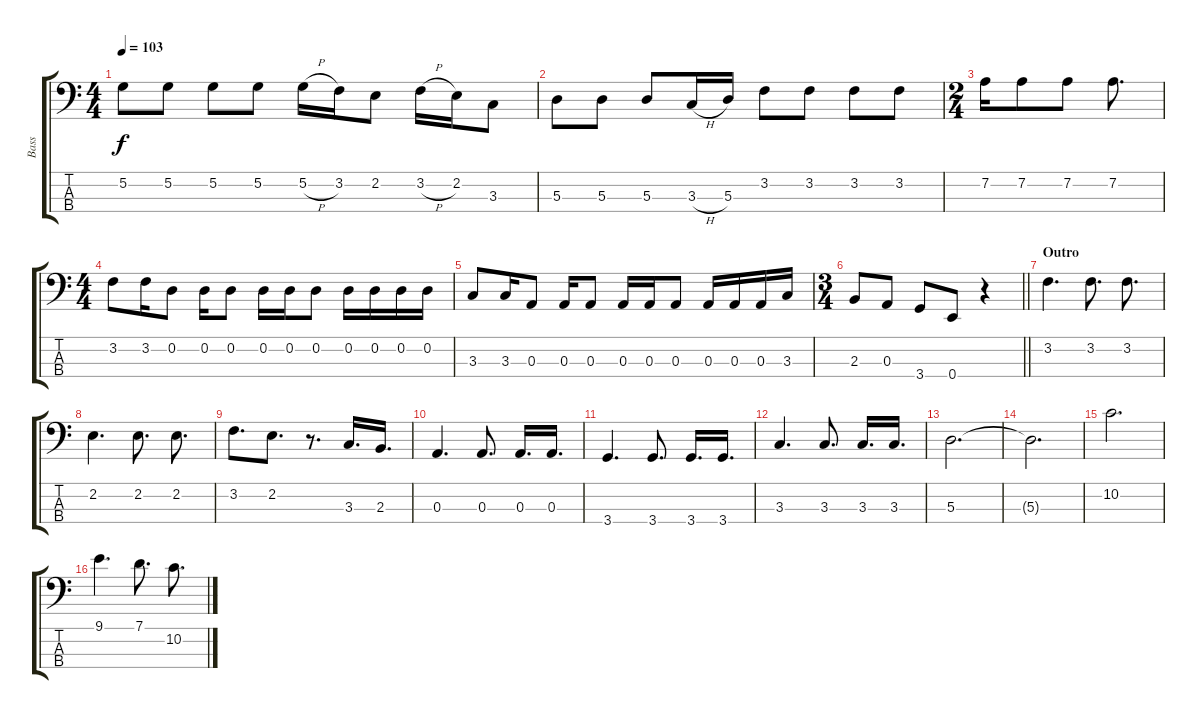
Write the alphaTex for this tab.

\track ("Bass" "Bass") {instrument electricbassfinger}
\staff {score tabs}
\tuning (G2 D2 A1 E1) {hide}
\ts (4 4)
\tempo 103
\clef f4
\ks c
5.2.8{dy f} 5.2.8 5.2.8 5.2.8 5.2{h}.16 3.2.16 2.2.8 3.2{h}.16 2.2.16 3.3.8 |
5.3.8 5.3.8 5.3.8 3.3{h}.16 5.3.16 3.2.8 3.2.8 3.2.8 3.2.8 |
\ts (2 4)
7.2.16 7.2.8 7.2.8 7.2.8{d} |
\ts (4 4)
3.2.8 3.2.16 0.2.8 0.2.16 0.2.8 0.2.16 0.2.16 0.2.8 0.2.16 0.2.16 0.2.16 0.2.16 |
3.3.8 3.3.16 0.3.8 0.3.16 0.3.8 0.3.16 0.3.16 0.3.8 0.3.16 0.3.16 0.3.16 3.3.16 |
\ts (3 4)
\barLineRight lightlight
2.3.8 0.3.8 3.4.8 0.4.8 r.4 |
\section ("" "Outro")
3.2.4{d} 3.2.8{d} 3.2.8{d} |
2.2.4{d} 2.2.8{d} 2.2.8{d} |
3.2.8{d} 2.2.8{d} r.8{d} 3.3.16{d} 2.3.16{d} |
0.3.4{d} 0.3.8{d} 0.3.16{d} 0.3.16{d} |
3.4.4{d} 3.4.8{d} 3.4.16{d} 3.4.16{d} |
3.3.4{d} 3.3.8{d} 3.3.16{d} 3.3.16{d} |
5.3.2{d} |
5.3{t}.2{d} |
10.2.2{d} |
9.1.4{d} 7.1.8{d} 10.2.8{d}
